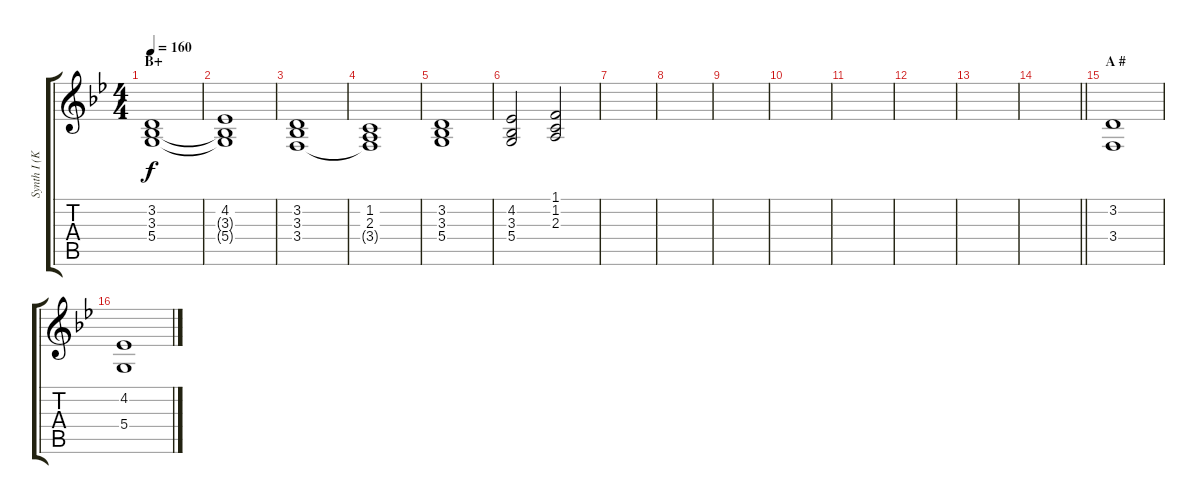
\track ("Synth I (Kotobuki Tsumugi)" "Synth I (K") {instrument drawbarorgan}
\staff {score tabs}
\tuning (E4 B3 G3 D3 A2 E2) {hide}
\ts (4 4)
\section ("" "B+")
\tempo 160
\clef g2
\ks bb
(3.2 3.3 5.4).1{dy f} |
(4.2 3.3{t} 5.4{t}).1 |
(3.2 3.3 3.4).1 |
(1.2 2.3 3.4{t}).1 |
(3.2 3.3 5.4).1 |
(4.2 3.3 5.4).2 (1.1 1.2 2.3).2 |
|
|
|
|
|
|
|
\barLineRight lightlight
|
\section ("" "A #")
(3.2 3.4).1 |
(4.2 5.4).1
